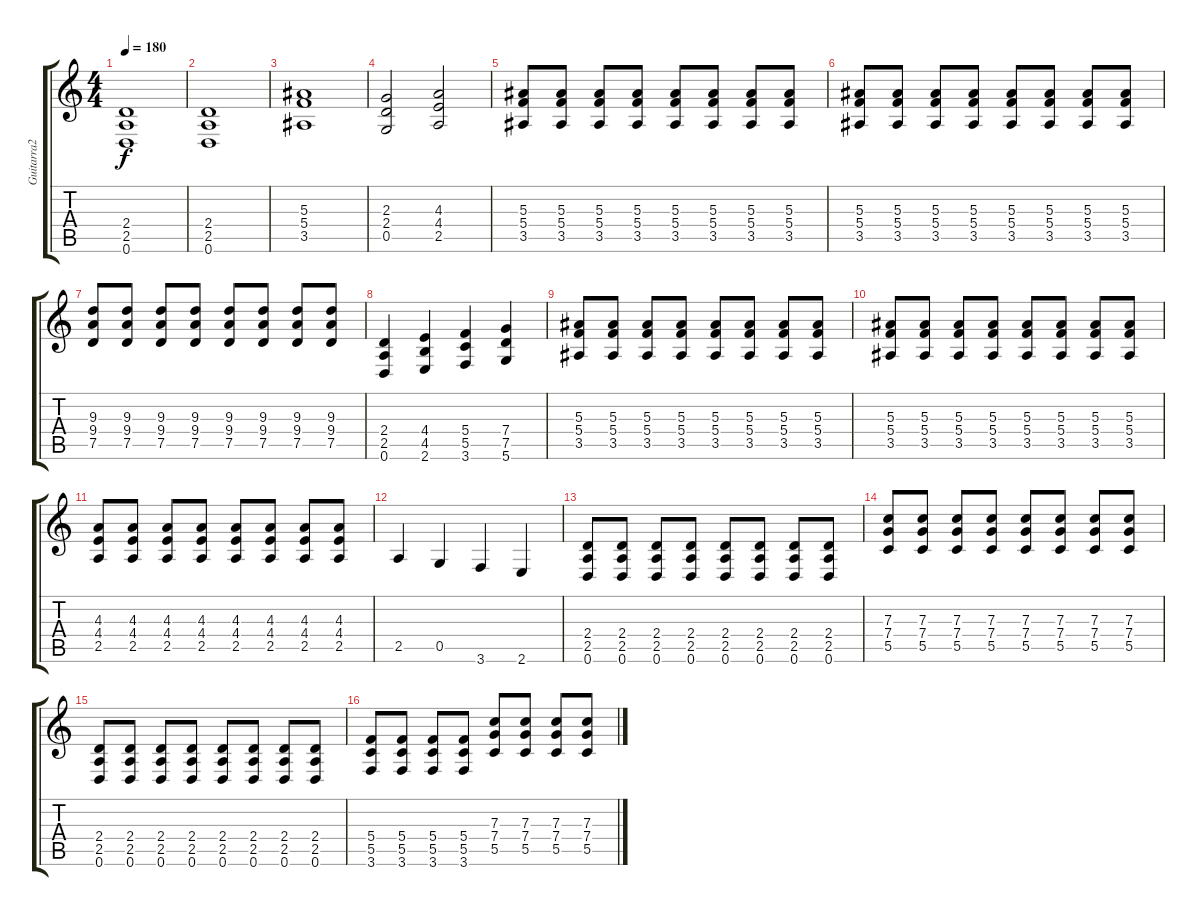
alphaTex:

\track ("Guitarra2" "Guitarra2") {instrument distortionguitar}
\staff {score tabs}
\tuning (D4 A3 F3 C3 G2 D2) {hide}
\ts (4 4)
\tempo 180
\clef g2
\ks c
(2.4 2.5 0.6).1{dy f} |
(2.4 2.5 0.6).1 |
(5.3 5.4 3.5).1 |
(2.3 2.4 0.5).2 (4.3 4.4 2.5).2 |
(5.3 5.4 3.5).8 (5.3 5.4 3.5).8 (5.3 5.4 3.5).8 (5.3 5.4 3.5).8 (5.3 5.4 3.5).8 (5.3 5.4 3.5).8 (5.3 5.4 3.5).8 (5.3 5.4 3.5).8 |
(5.3 5.4 3.5).8 (5.3 5.4 3.5).8 (5.3 5.4 3.5).8 (5.3 5.4 3.5).8 (5.3 5.4 3.5).8 (5.3 5.4 3.5).8 (5.3 5.4 3.5).8 (5.3 5.4 3.5).8 |
(9.3 9.4 7.5).8 (9.3 9.4 7.5).8 (9.3 9.4 7.5).8 (9.3 9.4 7.5).8 (9.3 9.4 7.5).8 (9.3 9.4 7.5).8 (9.3 9.4 7.5).8 (9.3 9.4 7.5).8 |
(2.4 2.5 0.6).4 (4.4 4.5 2.6).4 (5.4 5.5 3.6).4 (7.4 7.5 5.6).4 |
(5.3 5.4 3.5).8 (5.3 5.4 3.5).8 (5.3 5.4 3.5).8 (5.3 5.4 3.5).8 (5.3 5.4 3.5).8 (5.3 5.4 3.5).8 (5.3 5.4 3.5).8 (5.3 5.4 3.5).8 |
(5.3 5.4 3.5).8 (5.3 5.4 3.5).8 (5.3 5.4 3.5).8 (5.3 5.4 3.5).8 (5.3 5.4 3.5).8 (5.3 5.4 3.5).8 (5.3 5.4 3.5).8 (5.3 5.4 3.5).8 |
(4.3 4.4 2.5).8 (4.3 4.4 2.5).8 (4.3 4.4 2.5).8 (4.3 4.4 2.5).8 (4.3 4.4 2.5).8 (4.3 4.4 2.5).8 (4.3 4.4 2.5).8 (4.3 4.4 2.5).8 |
2.5.4 0.5.4 3.6.4 2.6.4 |
(2.4 2.5 0.6).8 (2.4 2.5 0.6).8 (2.4 2.5 0.6).8 (2.4 2.5 0.6).8 (2.4 2.5 0.6).8 (2.4 2.5 0.6).8 (2.4 2.5 0.6).8 (2.4 2.5 0.6).8 |
(7.3 7.4 5.5).8 (7.3 7.4 5.5).8 (7.3 7.4 5.5).8 (7.3 7.4 5.5).8 (7.3 7.4 5.5).8 (7.3 7.4 5.5).8 (7.3 7.4 5.5).8 (7.3 7.4 5.5).8 |
(2.4 2.5 0.6).8 (2.4 2.5 0.6).8 (2.4 2.5 0.6).8 (2.4 2.5 0.6).8 (2.4 2.5 0.6).8 (2.4 2.5 0.6).8 (2.4 2.5 0.6).8 (2.4 2.5 0.6).8 |
(5.4 5.5 3.6).8 (5.4 5.5 3.6).8 (5.4 5.5 3.6).8 (5.4 5.5 3.6).8 (7.3 7.4 5.5).8 (7.3 7.4 5.5).8 (7.3 7.4 5.5).8 (7.3 7.4 5.5).8
